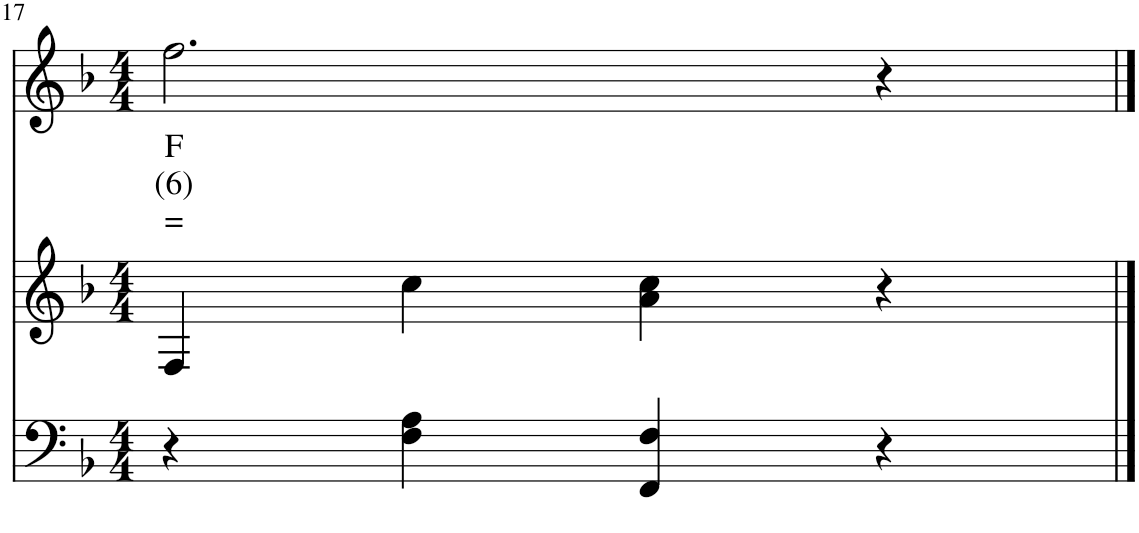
**kern	**kern	**kern	**text	**text	**text
*part2	*part2	*part1	*part1	*part1	*part1
*staff3	*staff2	*staff1	*staff1	*staff1	*staff1
*I"Piano	*	*I"Mondharmonica	*	*	*
!!LO:PB:g=z
*clefF4	*clefG2	*clefG2	*	*	*
*k[b-]	*k[b-]	*k[b-]	*	*	*
*M4/4	*M4/4	*M4/4	*	*	*
=17	=17	=17	=17	=17	=17
!	!	!	!LO:LY:b	!LO:LY:b	!LO:LY:b
4r	4F/	2.ff\	F	(6)	=
4F\ 4A\	4cc\	.	.	.	.
4FF/ 4F/	4a\ 4cc\	.	.	.	.
4r	4r	4r	.	.	.
==	==	==	==	==	==
*-	*-	*-	*-	*-	*-
